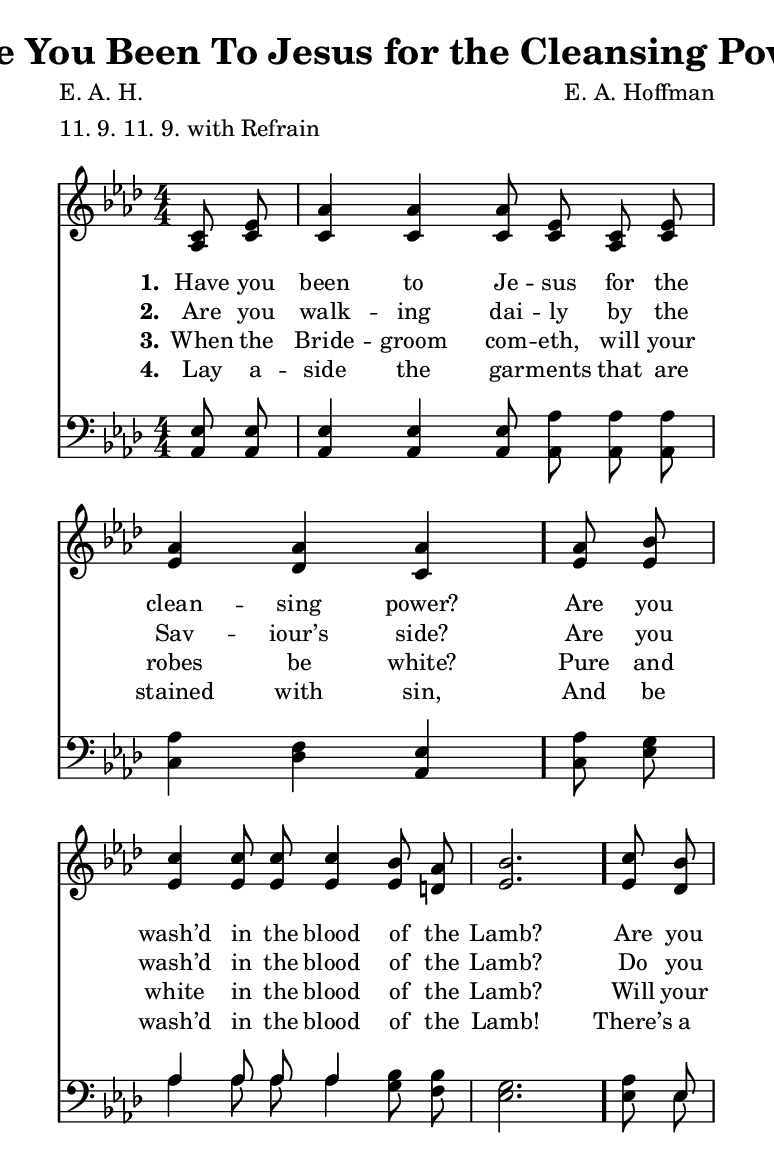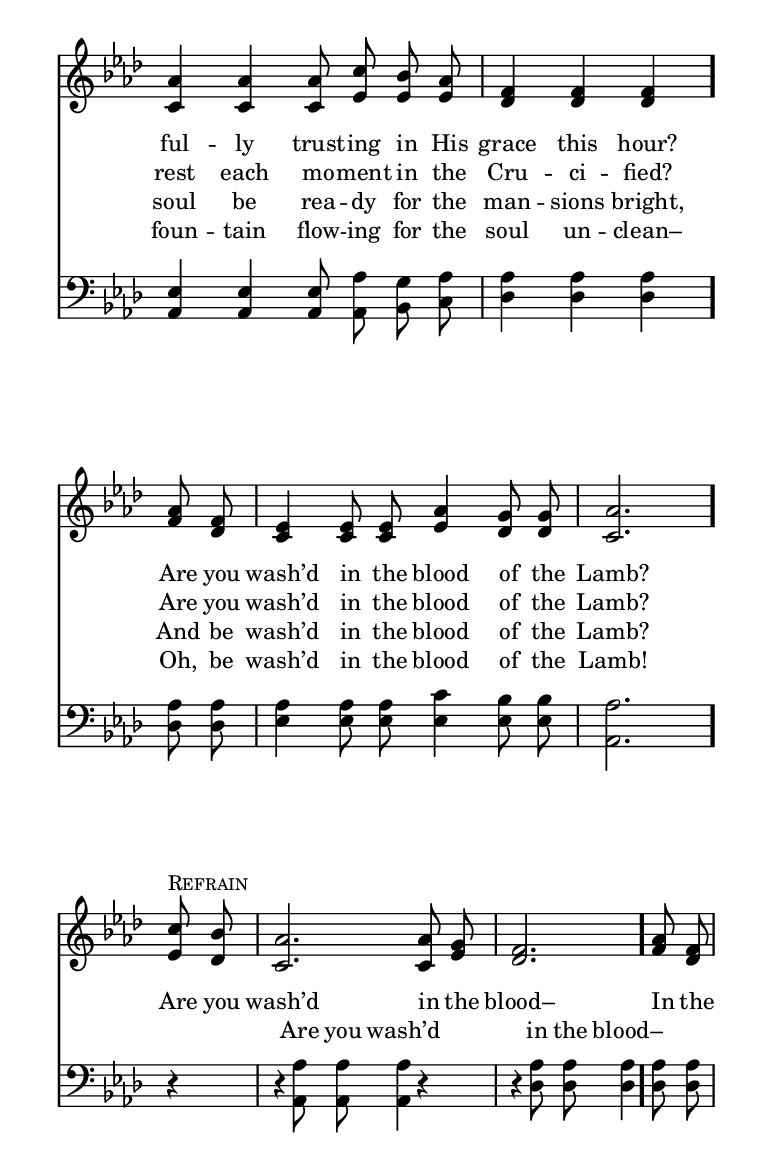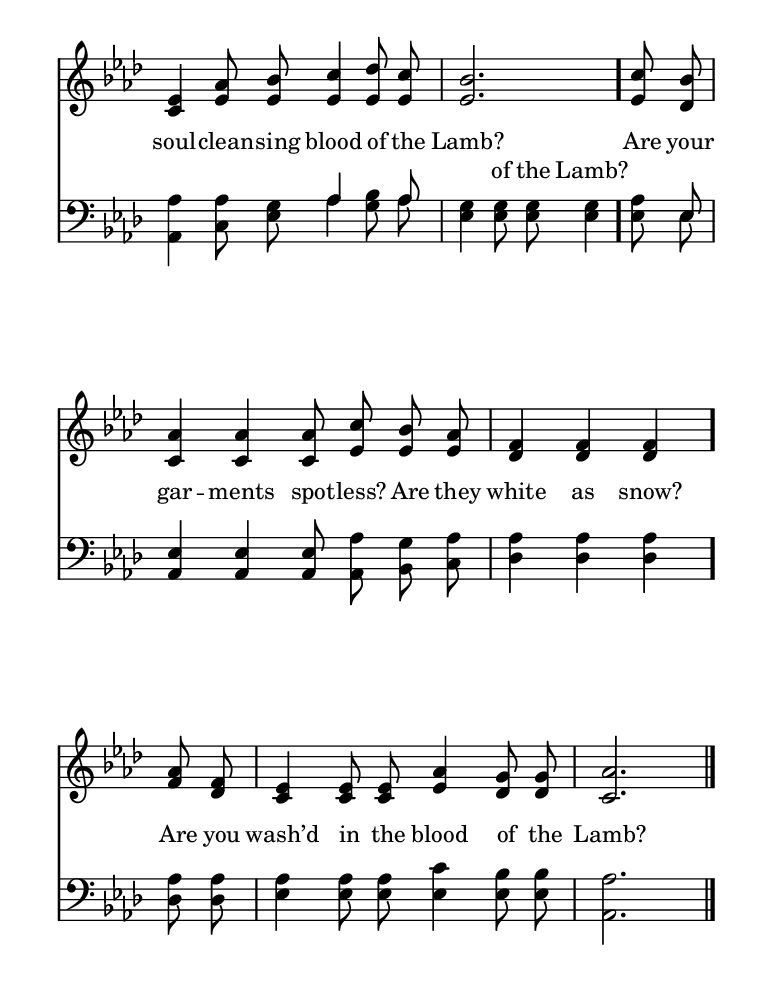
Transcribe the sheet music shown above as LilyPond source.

\include "common/global.ily"
\paper {
  \include "common/paper.ily"
  ragged-last-bottom = ##t
  system-count = #(cond (is-eogsized 6) (#t #f))
  page-count = #(cond (is-eogsized 2) (#t #f))
  systems-per-page = #(cond (is-eogsized 4) (#t #f))
}

\header{
  %gospel
  hymnnumber = "90"
  title = "Have You Been To Jesus for the Cleansing Power?"
  markuptitle = \markup \center-column { "Have You Been To Jesus" "for the Cleansing Power?" \vspace #0.4 }
  tunename = ""
  meter = "11. 9. 11. 9. with Refrain"
  poet = "E. A. H."
  composer = "E. A. Hoffman"
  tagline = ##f
}

% for fermata in MIDI
ta = { \tempo 4=80 }
tb = { \tempo 4=40 }

patternAA = { c8 c8 | c4 c4 c8 c8 c8 c8 | c4 c4 c4 }

patternBA = { c8 c8 | c4 c8 c8 c4 c8 c8 | c2. }
patternBB = { c8 c8 | c4 c8 c8 c4 c8 c8 | c4 c8 c8 c4 }

patternCA = { c8 c8 | c2. c8 c8 | c2. }
patternCB = { c4 | c4 c8 c8 c4 c4 | c4 c8 c8 c4 }

global = {
  \include "common/overrides.ily"
  \override Staff.TimeSignature.style = #'numbered
  \time 4/4
  \override Score.MetronomeMark.transparent = ##t % hide all fermata changes too
  \ta
  \key aes \major
  \partial 4
  \autoBeamOff
}

notesSoprano = {
\global
\relative c' {

  \changePitch \patternAA { c ees | aes aes aes ees c ees | aes aes aes }
  \changePitch \patternBA { aes bes | c c c c bes aes | bes }
  \changePitch \patternAA { c bes | aes aes aes c bes aes | f f f }
  \changePitch \patternBA { aes f | ees ees ees aes g g | aes }

  << s^\markup { \small \caps "Refrain" }
  \changePitch \patternCA { c bes | aes aes g | f } >>
  \changePitch \patternBA { aes f | ees aes bes c des c | bes }
  \changePitch \patternAA { c bes | aes aes aes c bes aes | f f f }
  \changePitch \patternBA { aes f | ees ees ees aes g g | aes }

  \bar "|."

}
}

notesAlto = {
\global
\relative e {

  \changePitch \patternAA { aes c | c c c c aes c | ees des c }
  \changePitch \patternBA { ees ees | ees ees ees ees ees d | ees }
  \changePitch \patternAA { ees des | c c c ees ees ees | des des des }
  \changePitch \patternBA { f des | c c c ees des des | c }

  \changePitch \patternCA { ees des | c c ees | des }
  \changePitch \patternBA { f des c ees ees ees ees ees | ees }
  \changePitch \patternAA { ees des | c c c ees ees ees | des des des }
  \changePitch \patternBA { f des | c c c ees des des | c }

}
}

notesTenor = {
\global
\relative a {

  \changePitch \patternAA { ees ees | ees ees ees aes aes aes | aes f ees }
  \changePitch \patternBA { aes g | aes aes aes aes bes bes | g }
  \changePitch \patternAA { aes ees | ees ees ees aes g aes | aes aes aes }
  \changePitch \patternBA { aes aes | aes aes aes c bes bes | aes }

  \changePitch \patternCB { r | r aes aes aes r | r aes aes aes }
  \changePitch \patternBB { aes aes | aes aes g aes bes aes | g g g g }
  \changePitch \patternAA { aes ees | ees ees ees aes g aes | aes aes aes }
  \changePitch \patternBA { aes aes | aes aes aes c bes bes | aes }

}
}

notesBass = {
\global
\relative f, {

  \changePitch \patternAA { aes aes | aes aes aes aes aes aes | c des aes }
  \changePitch \patternBA { c ees | aes aes aes aes g f | ees }
  \changePitch \patternAA { ees ees | aes, aes aes aes bes c | des des des }
  \changePitch \patternBA { des des | ees ees ees ees ees ees | aes, }

  \changePitch \patternCB { r | r aes aes aes r | r des des des }
  \changePitch \patternBB { des des aes c ees aes g aes  | ees ees ees ees }
  \changePitch \patternAA { ees ees | aes, aes aes aes bes c | des des des }
  \changePitch \patternBA { des des | ees ees ees ees ees ees | aes, }

}
}

Refrain = \lyricmode {

Are you wash’d in the blood– \bar "."
In the soul -- clean -- sing blood of the Lamb? \bar "."
Are your gar -- ments spot -- less? Are they white as snow? \bar "."
Are you wash’d in the blood of the Lamb? \bar "."

}

wordsA = \lyricmode {
\set stanza = "1."

Have you been to Je -- sus for the clean -- sing power? \bar "."
Are you wash’d in the blood of the Lamb? \bar "."
Are you ful -- ly trust -- ing in His grace this hour? \bar "."
Are you wash’d in the blood of the Lamb? \bar "." \break

}

wordsB = \lyricmode {
\set stanza = "2."

Are you walk -- ing dai -- ly by the Sav -- iour’s side?
Are you wash’d in the blood of the Lamb?
Do you rest each mo -- ment in the Cru -- ci -- fied?
Are you wash’d in the blood of the Lamb?

\Refrain

}

wordsC = \lyricmode {
\set stanza = "3."

When the Bride -- groom com -- eth, will your robes be white?
Pure and white in the blood of the Lamb?
Will your soul be rea -- dy for the man -- sions bright,
And be wash’d in the blood of the Lamb?

}

wordsD = \lyricmode {
\set stanza = "4."

Lay a -- side the gar -- ments that are stained with sin,
And be wash’d in the blood of the Lamb!
There’s a foun -- tain flow -- ing for the soul un -- clean–
Oh, be wash’d in the blood of the Lamb!

}

underWords = \lyricmode {

{ \repeat unfold 40 { \skip 4 } }
Are you wash’d in the blood–
{ \repeat unfold 9 { \skip 4 } }
of the Lamb?

}

\score {
  \context ChoirStaff <<
    \context Staff = upper <<
      \set Staff.autoBeaming = ##f
      \set ChoirStaff.systemStartDelimiter = #'SystemStartBar
      \set ChoirStaff.printPartCombineTexts = ##f
      \partcombine #'(2 . 9) \notesSoprano \notesAlto
      \context NullVoice = sopranos { \voiceOne << \notesSoprano >> }
      \context NullVoice = altos { \voiceTwo << \notesAlto >> }
      \context Lyrics = one   \lyricsto sopranos \wordsA
      \context Lyrics = two   \lyricsto sopranos \wordsB
      \context Lyrics = three \lyricsto sopranos \wordsC
      \context Lyrics = four  \lyricsto sopranos \wordsD
    >>
    \context Staff = men <<
      \set Staff.autoBeaming = ##f
      \clef bass
      \set ChoirStaff.printPartCombineTexts = ##f
      \partcombine #'(2 . 9) \notesTenor \notesBass
      \context NullVoice = tenors { \voiceOne << \notesTenor >> }
      \context NullVoice = basses { \voiceTwo << \notesBass >> }
    >>
    \context Lyrics = three \lyricsto tenors \underWords
  >>
  \layout {
    \include "common/layout.ily"
  }
  \midi{
    \include "common/midi.ily"
  }
}

\version "2.19.49"  % necessary for upgrading to future LilyPond versions.

% vi:set et ts=2 sw=2 ai nocindent syntax=lilypond:
